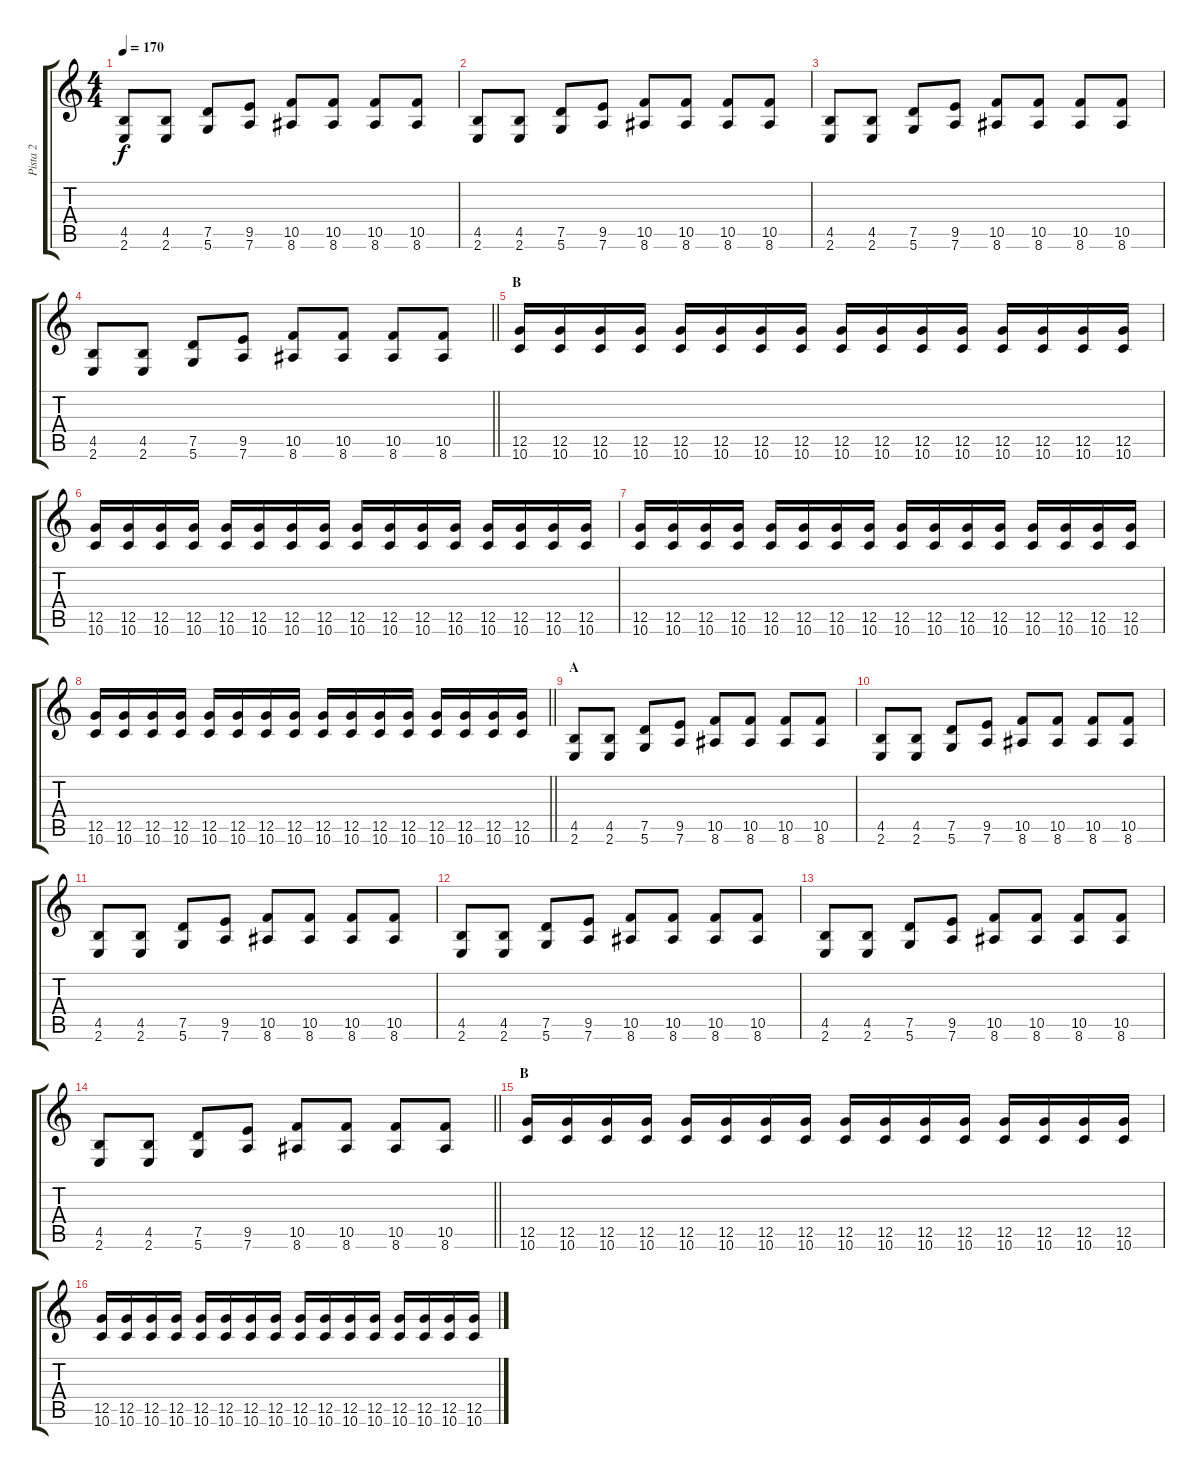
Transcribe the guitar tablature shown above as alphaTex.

\track ("Pista 2" "Pista 2") {instrument overdrivenguitar}
\staff {score tabs}
\tuning (D4 A3 F3 C3 G2 D2) {hide}
\ts (4 4)
\tempo 170
\clef g2
\ks c
(4.5 2.6).8{dy f} (4.5 2.6).8 (7.5 5.6).8 (9.5 7.6).8 (10.5 8.6).8 (10.5 8.6).8 (10.5 8.6).8 (10.5 8.6).8 |
(4.5 2.6).8 (4.5 2.6).8 (7.5 5.6).8 (9.5 7.6).8 (10.5 8.6).8 (10.5 8.6).8 (10.5 8.6).8 (10.5 8.6).8 |
(4.5 2.6).8 (4.5 2.6).8 (7.5 5.6).8 (9.5 7.6).8 (10.5 8.6).8 (10.5 8.6).8 (10.5 8.6).8 (10.5 8.6).8 |
\barLineRight lightlight
(4.5 2.6).8 (4.5 2.6).8 (7.5 5.6).8 (9.5 7.6).8 (10.5 8.6).8 (10.5 8.6).8 (10.5 8.6).8 (10.5 8.6).8 |
\section ("" "B")
(12.5 10.6).16 (12.5 10.6).16 (12.5 10.6).16 (12.5 10.6).16 (12.5 10.6).16 (12.5 10.6).16 (12.5 10.6).16 (12.5 10.6).16 (12.5 10.6).16 (12.5 10.6).16 (12.5 10.6).16 (12.5 10.6).16 (12.5 10.6).16 (12.5 10.6).16 (12.5 10.6).16 (12.5 10.6).16 |
(12.5 10.6).16 (12.5 10.6).16 (12.5 10.6).16 (12.5 10.6).16 (12.5 10.6).16 (12.5 10.6).16 (12.5 10.6).16 (12.5 10.6).16 (12.5 10.6).16 (12.5 10.6).16 (12.5 10.6).16 (12.5 10.6).16 (12.5 10.6).16 (12.5 10.6).16 (12.5 10.6).16 (12.5 10.6).16 |
(12.5 10.6).16 (12.5 10.6).16 (12.5 10.6).16 (12.5 10.6).16 (12.5 10.6).16 (12.5 10.6).16 (12.5 10.6).16 (12.5 10.6).16 (12.5 10.6).16 (12.5 10.6).16 (12.5 10.6).16 (12.5 10.6).16 (12.5 10.6).16 (12.5 10.6).16 (12.5 10.6).16 (12.5 10.6).16 |
\barLineRight lightlight
(12.5 10.6).16 (12.5 10.6).16 (12.5 10.6).16 (12.5 10.6).16 (12.5 10.6).16 (12.5 10.6).16 (12.5 10.6).16 (12.5 10.6).16 (12.5 10.6).16 (12.5 10.6).16 (12.5 10.6).16 (12.5 10.6).16 (12.5 10.6).16 (12.5 10.6).16 (12.5 10.6).16 (12.5 10.6).16 |
\section ("" "A")
(4.5 2.6).8 (4.5 2.6).8 (7.5 5.6).8 (9.5 7.6).8 (10.5 8.6).8 (10.5 8.6).8 (10.5 8.6).8 (10.5 8.6).8 |
(4.5 2.6).8 (4.5 2.6).8 (7.5 5.6).8 (9.5 7.6).8 (10.5 8.6).8 (10.5 8.6).8 (10.5 8.6).8 (10.5 8.6).8 |
(4.5 2.6).8 (4.5 2.6).8 (7.5 5.6).8 (9.5 7.6).8 (10.5 8.6).8 (10.5 8.6).8 (10.5 8.6).8 (10.5 8.6).8 |
(4.5 2.6).8 (4.5 2.6).8 (7.5 5.6).8 (9.5 7.6).8 (10.5 8.6).8 (10.5 8.6).8 (10.5 8.6).8 (10.5 8.6).8 |
(4.5 2.6).8 (4.5 2.6).8 (7.5 5.6).8 (9.5 7.6).8 (10.5 8.6).8 (10.5 8.6).8 (10.5 8.6).8 (10.5 8.6).8 |
\barLineRight lightlight
(4.5 2.6).8 (4.5 2.6).8 (7.5 5.6).8 (9.5 7.6).8 (10.5 8.6).8 (10.5 8.6).8 (10.5 8.6).8 (10.5 8.6).8 |
\section ("" "B")
(12.5 10.6).16 (12.5 10.6).16 (12.5 10.6).16 (12.5 10.6).16 (12.5 10.6).16 (12.5 10.6).16 (12.5 10.6).16 (12.5 10.6).16 (12.5 10.6).16 (12.5 10.6).16 (12.5 10.6).16 (12.5 10.6).16 (12.5 10.6).16 (12.5 10.6).16 (12.5 10.6).16 (12.5 10.6).16 |
(12.5 10.6).16 (12.5 10.6).16 (12.5 10.6).16 (12.5 10.6).16 (12.5 10.6).16 (12.5 10.6).16 (12.5 10.6).16 (12.5 10.6).16 (12.5 10.6).16 (12.5 10.6).16 (12.5 10.6).16 (12.5 10.6).16 (12.5 10.6).16 (12.5 10.6).16 (12.5 10.6).16 (12.5 10.6).16
